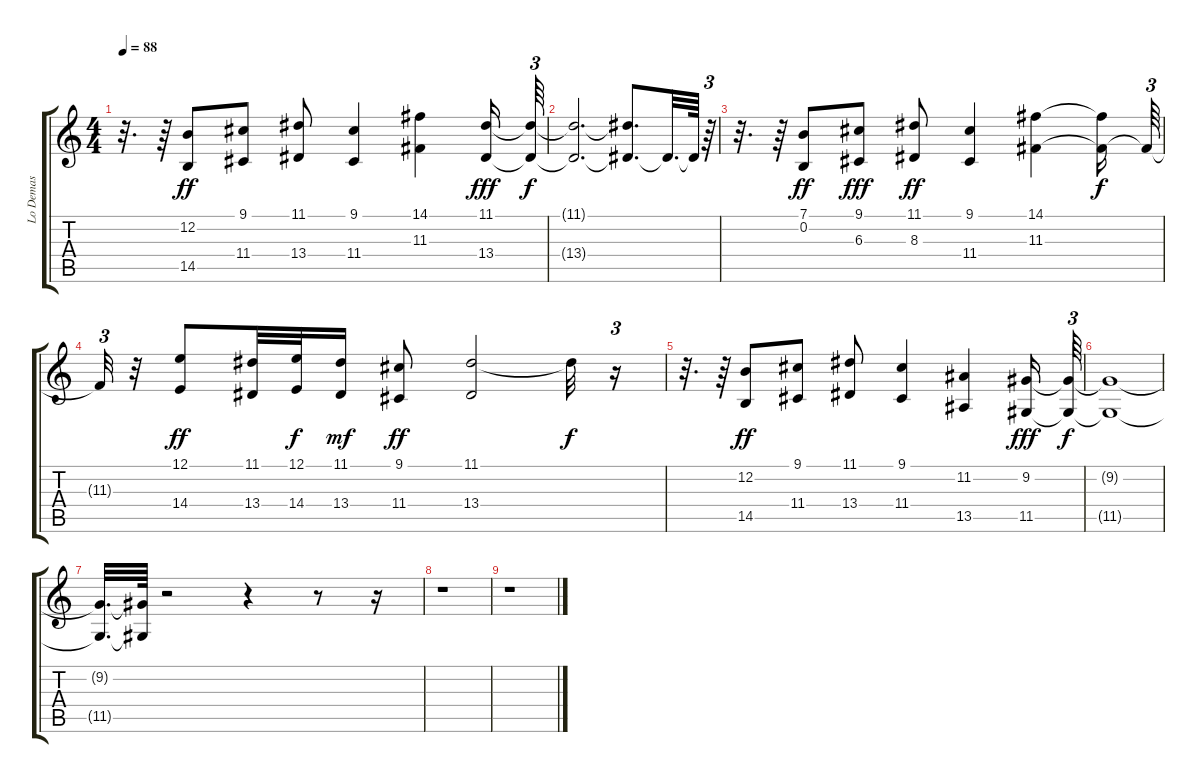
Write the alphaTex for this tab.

\track ("Lo Demas" "Lo Demas") {instrument guitarfretnoise}
\staff {score tabs}
\tuning (E4 B3 G3 D3 A2 E2) {hide}
\ts (4 4)
\tempo 88
\clef g2
\ks c
r.32{d dy f} r.64 (12.2 14.5).8{dy ff} (9.1 11.4).8 (11.1 13.4).8 (9.1 11.4).4 (14.1 11.3).4 (11.1 13.4).16{dy fff} (11.1{t} 13.4{t}).64{tu (3 2) dy f} |
(11.1{t} 13.4{t}).2{d} (11.1{t} 13.4{t}).8{d} 13.4{t}.32{d} 13.4{t}.64 r.64{tu (3 2)} |
r.32{d} r.64 (7.1 0.2).8{dy ff} (9.1 6.3).8{dy fff} (11.1 8.3).8{dy ff} (9.1 11.4).4 (14.1 11.3).4 (14.1{t} 11.3{t}).16{dy f} 11.3{t}.64{tu (3 2)} |
11.3{t}.32{tu (3 2)} r.32 (12.1 14.4).8{dy ff} (11.1 13.4).32 (12.1 14.4).32{dy f} (11.1 13.4).16{dy mf} (9.1 11.4).8{dy ff} (11.1 13.4).2 11.1{t}.32{dy f} r.16{tu (3 2)} |
r.32{d} r.64 (12.2 14.5).8{dy ff} (9.1 11.4).8 (11.1 13.4).8 (9.1 11.4).4 (11.2 13.5).4 (9.2 11.5).16{dy fff} (9.2{t} 11.5{t}).64{tu (3 2) dy f} |
(9.2{t} 11.5{t}).1 |
(9.2{t} 11.5{t}).32{d} (9.2{t} 11.5{t}).64 r.2 r.4 r.8 r.16 |
r.1 |
r.1
